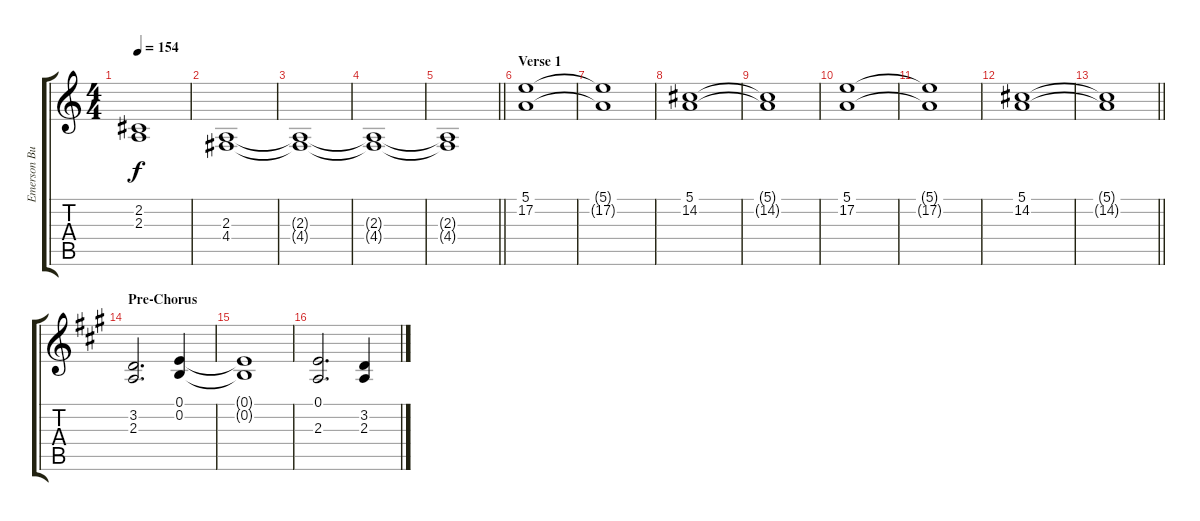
\track ("Emerson Burton (Keyboard)" "Emerson Bu") {instrument pad2warm}
\staff {score tabs}
\tuning (E4 B3 G3 D3 A2 E2) {hide}
\ts (4 4)
\tempo 154
\clef g2
\ks c
(2.2{t} 2.3{t}).1{dy f} |
(2.3 4.4).1 |
(2.3{t} 4.4{t}).1 |
(2.3{t} 4.4{t}).1 |
\barLineRight lightlight
(2.3{t} 4.4{t}).1 |
\section ("" "Verse 1")
(5.1 17.2).1 |
(5.1{t} 17.2{t}).1 |
(5.1 14.2).1 |
(5.1{t} 14.2{t}).1 |
(5.1 17.2).1 |
(5.1{t} 17.2{t}).1 |
(5.1 14.2).1 |
\barLineRight lightlight
(5.1{t} 14.2{t}).1 |
\section ("" "Pre-Chorus")
\ks a
(3.2 2.3).2{d} (0.1 0.2).4 |
(0.1{t} 0.2{t}).1 |
(0.1 2.3).2{d} (3.2 2.3).4
